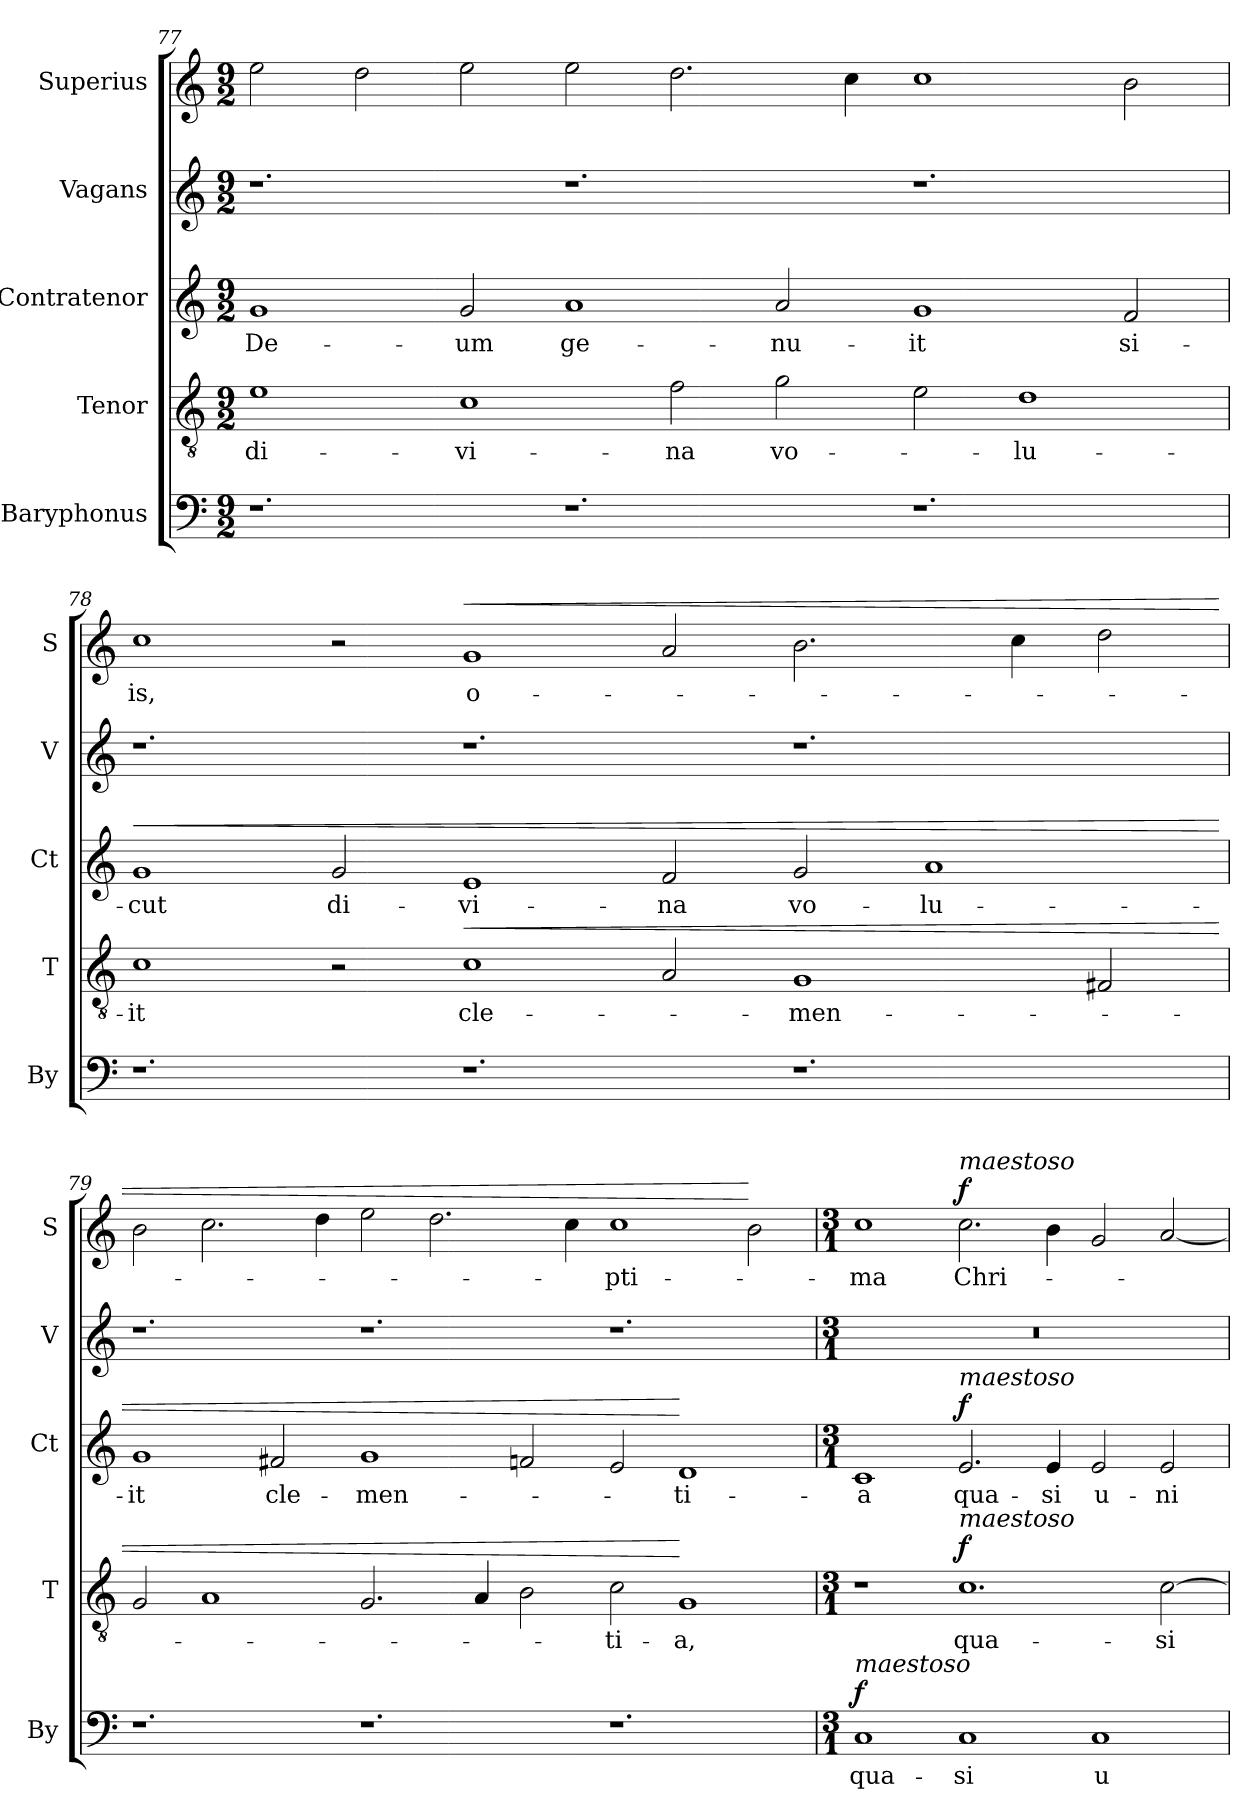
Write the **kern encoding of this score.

**kern	**text	**dynam	**kern	**text	**dynam	**kern	**text	**dynam	**kern	**kern	**text	**dynam
*part5	*part5	*part5	*part4	*part4	*part4	*part3	*part3	*part3	*part2	*part1	*part1	*part1
*staff5	*staff5	*staff5	*staff4	*staff4	*staff4	*staff3	*staff3	*staff3	*staff2	*staff1	*staff1	*staff1
*I"Baryphonus	*	*	*I"Tenor	*	*	*I"Contratenor	*	*	*I"Vagans	*I"Superius	*	*
*I'By	*	*	*I'T	*	*	*I'Ct	*	*	*I'V	*I'S	*	*
*clefF4	*	*	*clefGv2	*	*	*clefG2	*	*	*clefG2	*clefG2	*	*
*k[]	*	*	*k[]	*	*	*k[]	*	*	*k[]	*k[]	*	*
*M9/2	*	*	*M9/2	*	*	*M9/2	*	*	*M9/2	*M9/2	*	*
=77	=77	=77	=77	=77	=77	=77	=77	=77	=77	=77	=77	=77
1.r	.	.	1e	di-	.	1g	De-	.	1.r	2ee\	.	.
.	.	.	.	.	.	.	.	.	.	2dd\	.	.
.	.	.	1c	-vi-	.	2g/	-um	.	.	2ee\	.	.
1.r	.	.	.	.	.	1a	ge-	.	1.r	2ee\	.	.
.	.	.	2f\	-na	.	.	.	.	.	2.dd\	.	.
.	.	.	2g\	vo-	.	2a/	-nu-	.	.	.	.	.
.	.	.	.	.	.	.	.	.	.	4cc\	.	.
1.r	.	.	2e\	.	.	1g	-it	.	1.r	1cc	.	.
.	.	.	1d	-lu-	.	.	.	.	.	.	.	.
.	.	.	.	.	.	2f/	si-	.	.	2b\	.	.
=78	=78	=78	=78	=78	=78	=78	=78	=78	=78	=78	=78	=78
!	!	!	!	!	!	!	!	!LO:HP:a	!	!	!	!
1.r	.	.	1c	-it	.	1g	-cut	<	1.r	1cc	-is,	.
.	.	.	2r	.	.	2g/	di-	.	.	2r	.	.
!	!	!	!	!	!LO:HP:a	!	!	!	!	!	!	!LO:HP:a
1.r	.	.	1c	cle-	<	1e	-vi-	.	1.r	1g	o-	<
.	.	.	2A/	.	.	2f/	-na	.	.	2a/	.	.
1.r	.	.	1G	-men-	.	2g/	vo-	.	1.r	2.b\	.	.
.	.	.	.	.	.	1a	-lu-	.	.	.	.	.
.	.	.	.	.	.	.	.	.	.	4cc\	.	.
.	.	.	2F#X/	.	.	.	.	.	.	2dd\	.	.
=79	=79	=79	=79	=79	=79	=79	=79	=79	=79	=79	=79	=79
1.r	.	.	2G/	.	.	1g	-it	.	1.r	2b\	.	.
.	.	.	1A	.	.	.	.	.	.	2.cc\	.	.
.	.	.	.	.	.	2f#X/	cle-	.	.	.	.	.
.	.	.	.	.	.	.	.	.	.	4dd\	.	.
1.r	.	.	2.G/	.	.	1g	-men-	.	1.r	2ee\	.	.
.	.	.	.	.	.	.	.	.	.	2.dd\	.	.
.	.	.	4A/	.	.	.	.	.	.	.	.	.
.	.	.	2B\	.	.	2fn/	.	.	.	.	.	.
.	.	.	.	.	.	.	.	.	.	4cc\	.	.
1.r	.	.	2c\	-ti-	.	2e/	.	.	1.r	1cc	-pti-	.
.	.	.	1G	-a,	[	1d	-ti-	[	.	.	.	.
.	.	.	.	.	.	.	.	.	.	2b\	.	[
=80	=80	=80	=80	=80	=80	=80	=80	=80	=80	=80	=80	=80
*M3/1	*	*	*M3/1	*	*	*M3/1	*	*	*M3/1	*M3/1	*	*
*	*	*	*	*	*	*	*	*	*	*MM272	*	*
!LO:TX:a:i:t=maestoso	!	!	!	!	!	!	!	!	!	!	!	!
!	!	!LO:DY:a	!	!	!	!	!	!	!	!	!	!
1C	qua-	f	1r	.	.	1c	-a	.	0.r	1cc	-ma	.
!	!	!	!	!	!	!	!	!	!	!LO:TX:a:i:t=maestoso	!	!
!	!	!	!	!	!	!LO:TX:a:i:t=maestoso	!	!	!	!	!	!
!	!	!	!LO:TX:a:i:t=maestoso	!	!	!	!	!	!	!	!	!
!	!	!	!	!	!LO:DY:a	!	!	!LO:DY:a	!	!	!	!LO:DY:a
1C	-si	.	1.c	qua-	f	2.e/	qua-	f	.	2.cc\	Chri-	f
.	.	.	.	.	.	4e/	-si	.	.	4b\	.	.
1C	u-	.	.	.	.	2e/	u-	.	.	2g/	.	.
.	.	.	[2c\	-si_	.	2e/	-ni-	.	.	[2a/	.	.
=	=	=	=	=	=	=	=	=	=	=	=	=
*-	*-	*-	*-	*-	*-	*-	*-	*-	*-	*-	*-	*-
